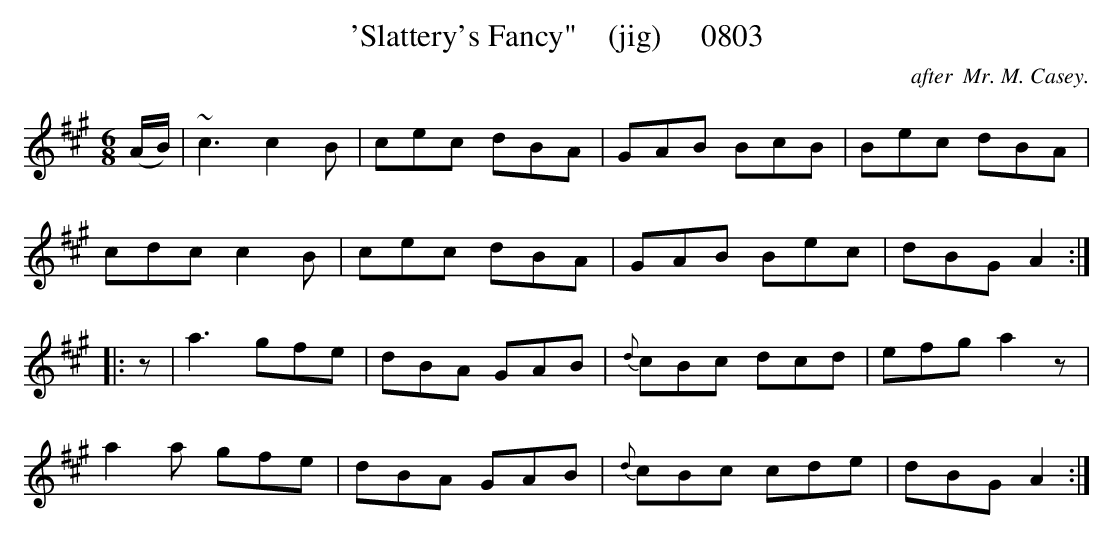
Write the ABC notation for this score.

X:1
T:'Slattery's Fancy"    (jig)     0803
C:after  Mr. M. Casey.
BRENNAN June 2003 (HTTP://WWW.SOSYOURMOM.COM)
M:6/8
L:1/8
K:A
(A/2B/2)|~c3c2B|cec dBA|GAB BcB|Bec dBA|
cdc c2B|cec dBA|GAB Bec|dBG A2:|
|:z|a3gfe|dBA GAB|{d}cBc dcd|efg a2z|
a2a gfe|dBA GAB|{d}cBc cde|dBG A2:|
